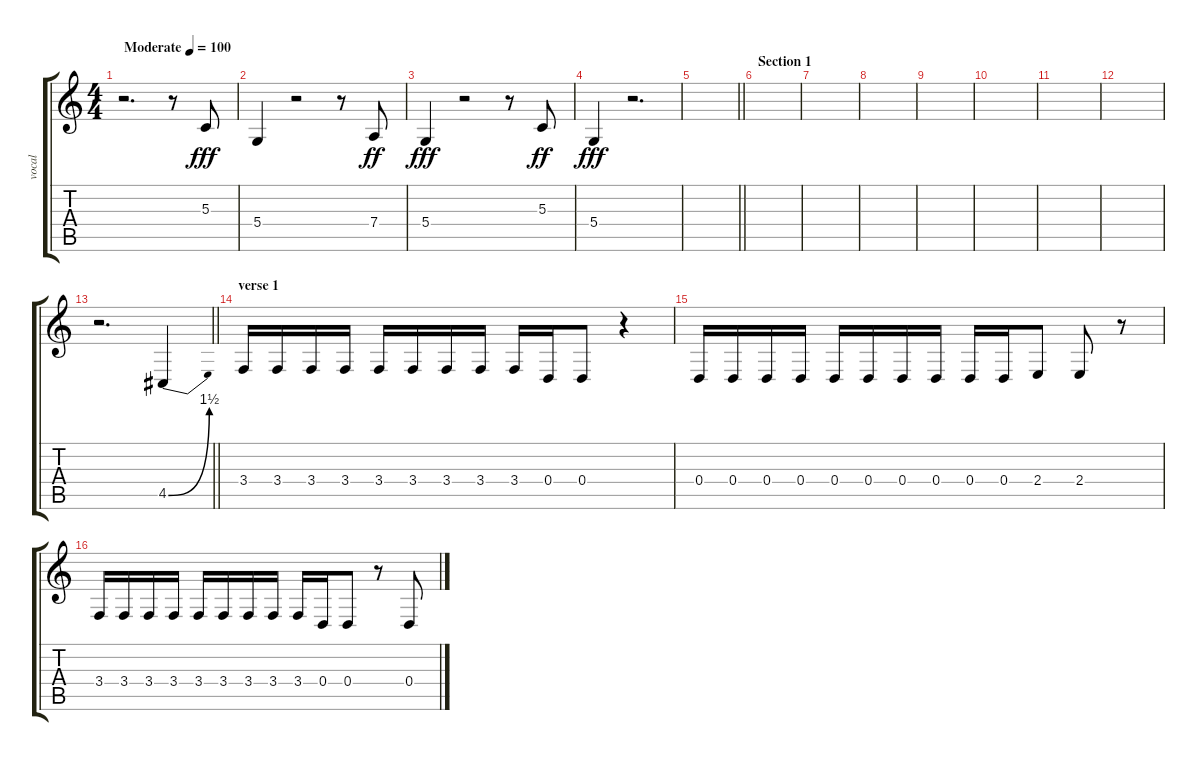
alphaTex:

\track ("vocal" "vocal") {instrument altosax}
\staff {score tabs}
\tuning (E4 B3 G3 D3 A2 D2) {hide}
\ts (4 4)
\tempo (100 "Moderate")
\clef g2
\ks c
r.2{d dy fff instrument altosax} r.8 5.3.8 |
5.4.4 r.2 r.8 7.4.8{dy ff} |
5.4.4{dy fff} r.2 r.8 5.3.8{dy ff} |
5.4.4{dy fff} r.2{d} |
\barLineRight lightlight
|
\section ("" "Section 1")
|
|
|
|
|
|
|
\barLineRight lightlight
r.2{d} 4.5{be (bend 0 0 60 6)}.4 |
\section ("" "verse 1")
3.4.16 3.4.16 3.4.16 3.4.16 3.4.16 3.4.16 3.4.16 3.4.16 3.4.16 0.4.16 0.4.8 r.4 |
0.4.16 0.4.16 0.4.16 0.4.16 0.4.16 0.4.16 0.4.16 0.4.16 0.4.16 0.4.16 2.4.8 2.4.8 r.8 |
3.4.16 3.4.16 3.4.16 3.4.16 3.4.16 3.4.16 3.4.16 3.4.16 3.4.16 0.4.16 0.4.8 r.8 0.4.8
